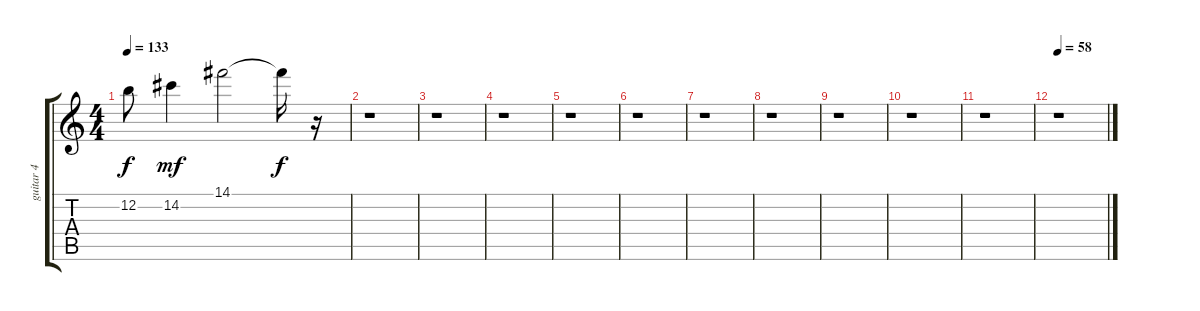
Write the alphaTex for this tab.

\track ("guitar 4" "guitar 4") {instrument distortionguitar}
\staff {score tabs}
\tuning (E4 B3 G3 D3 A2 E2) {hide}
\ts (4 4)
\tempo 133
\clef g2
\ks c
12.2{t}.8{dy f} 14.2.4{dy mf} 14.1.2 14.1{t}.16{dy f} r.16 |
r.1 |
r.1 |
r.1 |
r.1 |
r.1 |
r.1 |
r.1 |
r.1 |
r.1 |
r.1 |
\tempo 58
r.1
